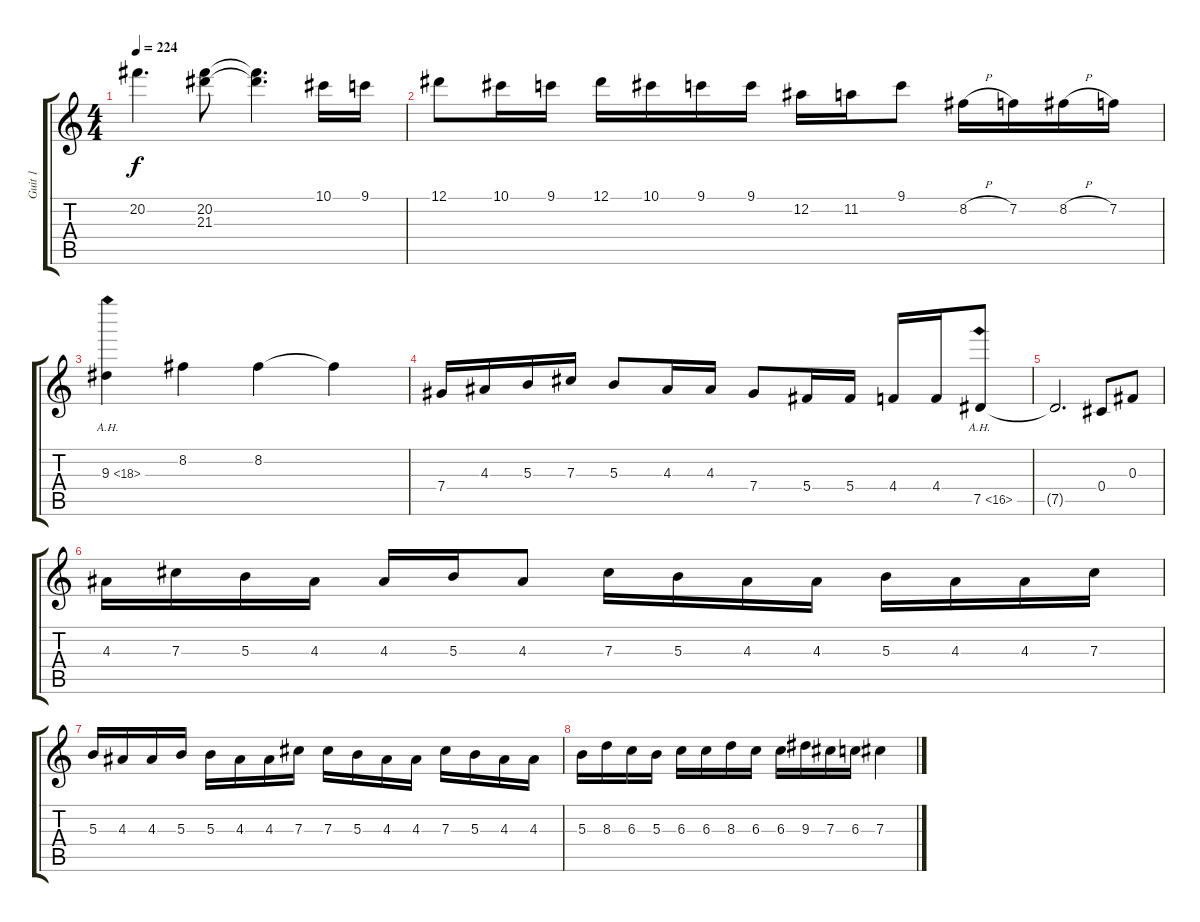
\track ("Guit 1" "Guit 1") {instrument distortionguitar}
\staff {score tabs}
\tuning (Eb4 Bb3 Gb3 Db3 Ab2 Eb2) {hide}
\ts (4 4)
\tempo 224
\clef g2
\ks c
20.2{t}.4{d dy f} (20.2 21.3).8 (20.2{t} 21.3{t}).4{d} 10.1.16 9.1.16 |
12.1.8 10.1.16 9.1.16 12.1.16 10.1.16 9.1.16 9.1.16 12.2.16 11.2.16 9.1.8 8.2{h}.16 7.2.16 8.2{h}.16 7.2.16 |
9.3{ah 9}.4 8.2.4 8.2.4 8.2{t}.4 |
7.4.16 4.3.16 5.3.16 7.3.16 5.3.8 4.3.16 4.3.16 7.4.8 5.4.16 5.4.16 4.4.16 4.4.16 7.5{ah 9}.8 |
7.5{t}.2{d} 0.4.8 0.3.8 |
4.3.16 7.3.16 5.3.16 4.3.16 4.3.16 5.3.16 4.3.8 7.3.16 5.3.16 4.3.16 4.3.16 5.3.16 4.3.16 4.3.16 7.3.16 |
5.3.16 4.3.16 4.3.16 5.3.16 5.3.16 4.3.16 4.3.16 7.3.16 7.3.16 5.3.16 4.3.16 4.3.16 7.3.16 5.3.16 4.3.16 4.3.16 |
5.3.16 8.3.16 6.3.16 5.3.16 6.3.16 6.3.16 8.3.16 6.3.16 6.3.16 9.3.16 7.3.16 6.3.16 7.3.4
